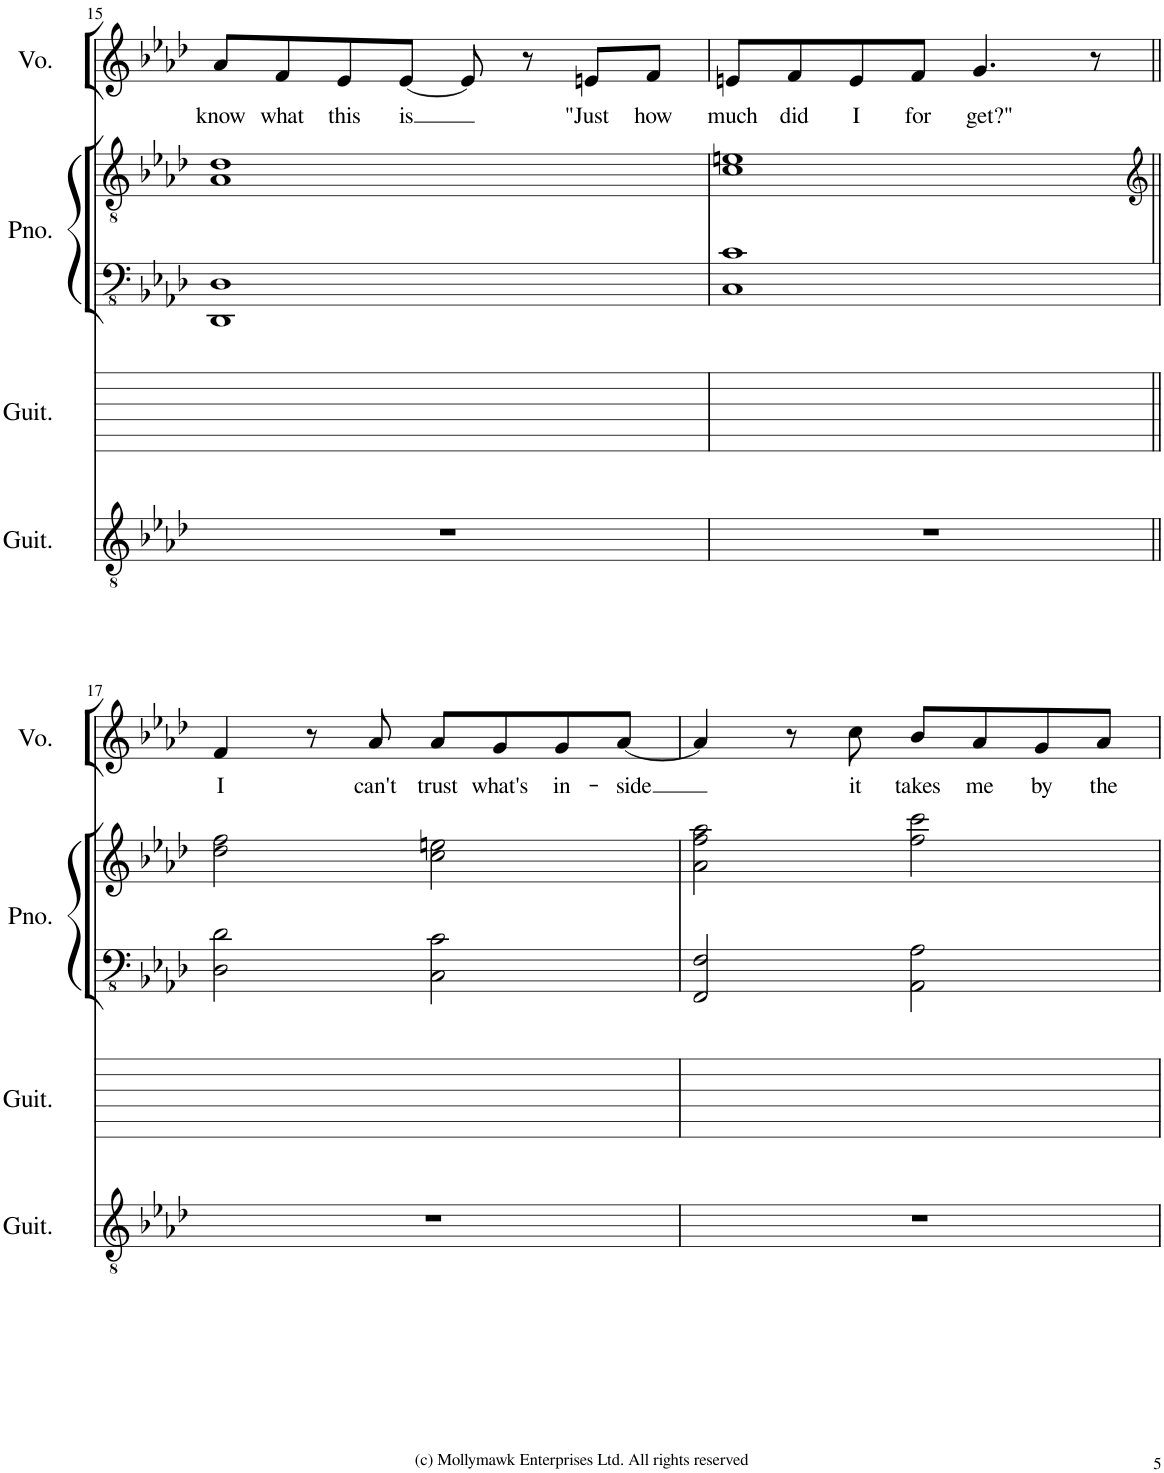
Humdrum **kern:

**kern	**kern	**kern	**kern	**kern	**text
*part4	*part3	*part2	*part2	*part1	*part1
*staff5	*staff4	*staff3	*staff2	*staff1	*staff1
*I"Acoustic Guitar	*I"Acoustic Guitar	*I"Piano	*	*I"Voice	*
*I'Guit.	*I'Guit.	*I'Pno.	*	*I'Vo.	*
!!LO:PB:g=z
*clefGv2	*	*clefFv4	*clefGv2	*clefG2	*
*k[b-e-a-d-]	*k[b-e-a-d-]	*k[b-e-a-d-]	*k[b-e-a-d-]	*k[b-e-a-d-]	*
*M4/4	*M4/4	*M4/4	*M4/4	*M4/4	*
=15	=15	=15	=15	=15	=15
!	!	!	!	!	!LO:LY:b
1r	1r	1DDD- 1DD-	1A- 1d-	8a-/L	know
!	!	!	!	!	!LO:LY:b
.	.	.	.	8f/	what
!	!	!	!	!	!LO:LY:b
.	.	.	.	8e-/	this
!	!	!	!	!	!LO:LY:b
.	.	.	.	[8e-/J	is
.	.	.	.	8e-/]	.
.	.	.	.	8r	.
!	!	!	!	!	!LO:LY:b
.	.	.	.	8en/L	"Just
!	!	!	!	!	!LO:LY:b
.	.	.	.	8f/J	how
=16	=16	=16	=16	=16	=16
!	!	!	!	!	!LO:LY:b
1r	1r	1CC 1C	1c 1en	8en/L	much
!	!	!	!	!	!LO:LY:b
.	.	.	.	8f/	did
!	!	!	!	!	!LO:LY:b
.	.	.	.	8e/	I
!	!	!	!	!	!LO:LY:b
.	.	.	.	8f/J	for
!	!	!	!	!	!LO:LY:b
.	.	.	.	4.g/	get?"
.	.	.	.	8r	.
!!LO:LB:g=z
=17||	=17||	=17||	=17||	=17||	=17||
*	*	*	*clefG2	*	*
!	!	!	!	!	!LO:LY:b
1r	1r	2DD-\ 2D-\	2dd-\ 2ff\	4f/	I
.	.	.	.	8r	.
!	!	!	!	!	!LO:LY:b
.	.	.	.	8a-/	can't
!	!	!	!	!	!LO:LY:b
.	.	2CC\ 2C\	2cc\ 2een\	8a-/L	trust
!	!	!	!	!	!LO:LY:b
.	.	.	.	8g/	what's
!	!	!	!	!	!LO:LY:b
.	.	.	.	8g/	in-
!	!	!	!	!	!LO:LY:b
.	.	.	.	[8a-/J	-side
=18	=18	=18	=18	=18	=18
1r	1r	2FFF/ 2FF/	2a-\ 2ff\ 2aa-\	4a-/]	.
.	.	.	.	8r	.
!	!	!	!	!	!LO:LY:b
.	.	.	.	8cc\	it
!	!	!	!	!	!LO:LY:b
.	.	2AAA-\ 2AA-\	2ff\ 2ccc\	8b-/L	takes
!	!	!	!	!	!LO:LY:b
.	.	.	.	8a-/	me
!	!	!	!	!	!LO:LY:b
.	.	.	.	8g/	by
!	!	!	!	!	!LO:LY:b
.	.	.	.	8a-/J	the
=	=	=	=	=	=
*-	*-	*-	*-	*-	*-
